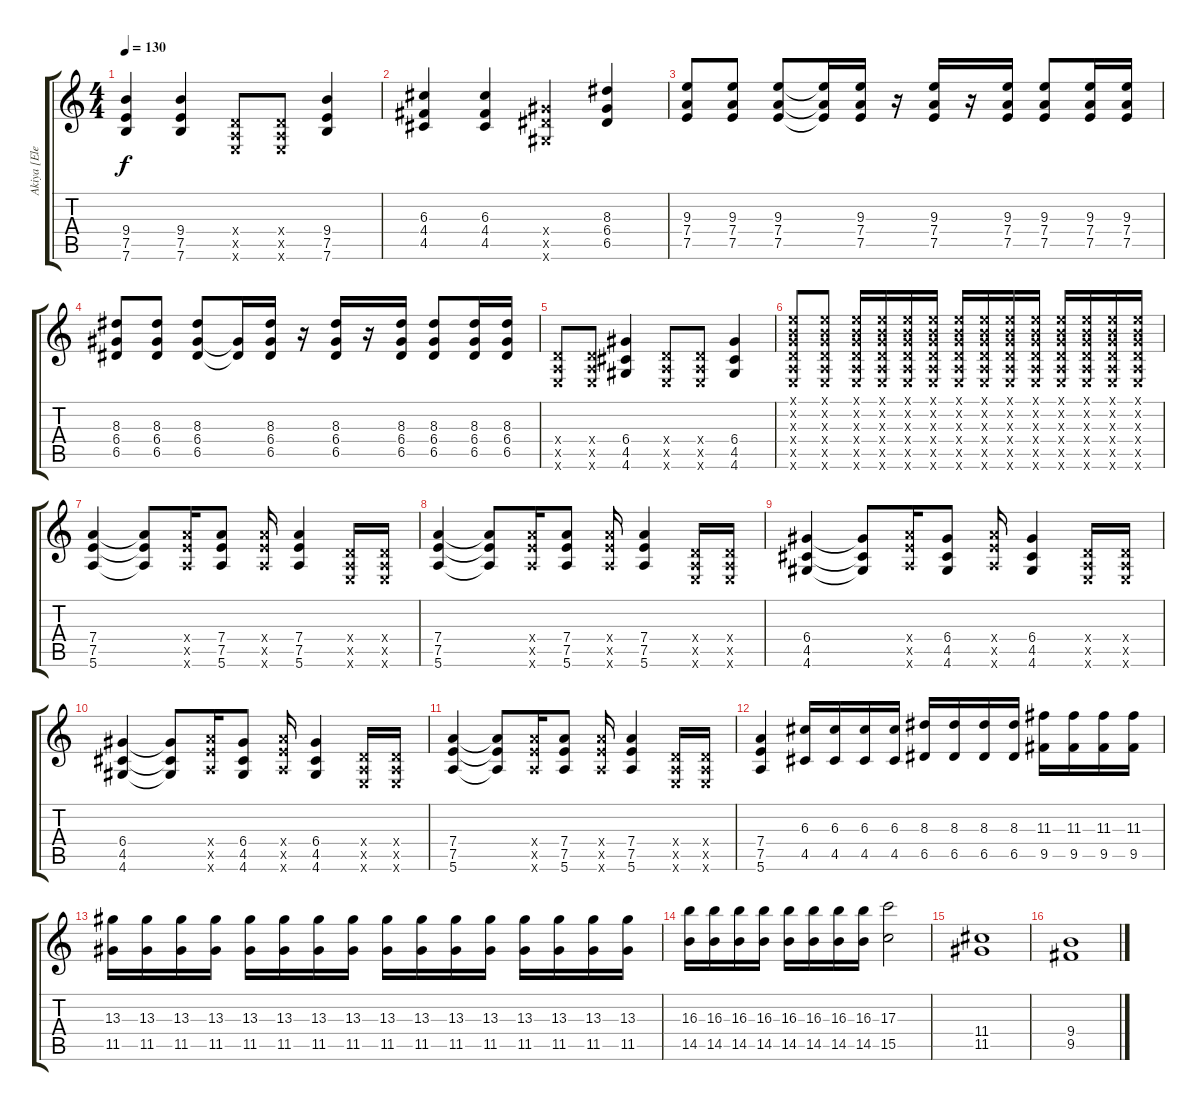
\track ("Akiya [Electric]" "Akiya [Ele") {instrument distortionguitar}
\staff {score tabs}
\tuning (E4 B3 G3 D3 A2 E2) {hide}
\ts (4 4)
\tempo 130
\clef g2
\ks c
(9.4 7.5 7.6).4{dy f} (9.4 7.5 7.6).4 (0.4{x} 0.5{x} 0.6{x}).8 (0.4{x} 0.5{x} 0.6{x}).8 (9.4 7.5 7.6).4 |
(6.3 4.4 4.5).4 (6.3 4.4 4.5).4 (6.4{x} 6.5{x} 4.6{x}).4 (8.3 6.4 6.5).4 |
(9.3 7.4 7.5).8 (9.3 7.4 7.5).8 (9.3 7.4 7.5).8 (9.3{t} 7.4{t} 7.5{t}).16 (9.3 7.4 7.5).16 r.16 (9.3 7.4 7.5).16 r.16 (9.3 7.4 7.5).16 (9.3 7.4 7.5).8 (9.3 7.4 7.5).16 (9.3 7.4 7.5).16 |
(8.3 6.4 6.5).8 (8.3 6.4 6.5).8 (8.3 6.4 6.5).8 (6.4{t} 6.5{t}).16 (8.3 6.4 6.5).16 r.16 (8.3 6.4 6.5).16 r.16 (8.3 6.4 6.5).16 (8.3 6.4 6.5).8 (8.3 6.4 6.5).16 (8.3 6.4 6.5).16 |
(0.4{x} 0.5{x} 0.6{x}).8 (0.4{x} 0.5{x} 0.6{x}).8 (6.4 4.5 4.6).4 (0.4{x} 0.5{x} 0.6{x}).8 (0.4{x} 0.5{x} 0.6{x}).8 (6.4 4.5 4.6).4 |
(0.1{x} 0.2{x} 0.3{x} 0.4{x} 0.5{x} 0.6{x}).8 (0.1{x} 0.2{x} 0.3{x} 0.4{x} 0.5{x} 0.6{x}).8 (0.1{x} 0.2{x} 0.3{x} 0.4{x} 0.5{x} 0.6{x}).16 (0.1{x} 0.2{x} 0.3{x} 0.4{x} 0.5{x} 0.6{x}).16 (0.1{x} 0.2{x} 0.3{x} 0.4{x} 0.5{x} 0.6{x}).16 (0.1{x} 0.2{x} 0.3{x} 0.4{x} 0.5{x} 0.6{x}).16 (0.1{x} 0.2{x} 0.3{x} 0.4{x} 0.5{x} 0.6{x}).16 (0.1{x} 0.2{x} 0.3{x} 0.4{x} 0.5{x} 0.6{x}).16 (0.1{x} 0.2{x} 0.3{x} 0.4{x} 0.5{x} 0.6{x}).16 (0.1{x} 0.2{x} 0.3{x} 0.4{x} 0.5{x} 0.6{x}).16 (0.1{x} 0.2{x} 0.3{x} 0.4{x} 0.5{x} 0.6{x}).16 (0.1{x} 0.2{x} 0.3{x} 0.4{x} 0.5{x} 0.6{x}).16 (0.1{x} 0.2{x} 0.3{x} 0.4{x} 0.5{x} 0.6{x}).16 (0.1{x} 0.2{x} 0.3{x} 0.4{x} 0.5{x} 0.6{x}).16 |
(7.4 7.5 5.6).4 (7.4{t} 7.5{t} 5.6{t}).8 (7.4{x} 7.5{x} 5.6{x}).16 (7.4 7.5 5.6).8 (7.4{x} 7.5{x} 5.6{x}).16 (7.4 7.5 5.6).4 (0.4{x} 0.5{x} 0.6{x}).16 (0.4{x} 0.5{x} 0.6{x}).16 |
(7.4 7.5 5.6).4 (7.4{t} 7.5{t} 5.6{t}).8 (7.4{x} 7.5{x} 5.6{x}).16 (7.4 7.5 5.6).8 (7.4{x} 7.5{x} 5.6{x}).16 (7.4 7.5 5.6).4 (0.4{x} 0.5{x} 0.6{x}).16 (0.4{x} 0.5{x} 0.6{x}).16 |
(6.4 4.5 4.6).4 (6.4{t} 4.5{t} 4.6{t}).8 (7.4{x} 7.5{x} 5.6{x}).16 (6.4 4.5 4.6).8 (7.4{x} 7.5{x} 5.6{x}).16 (6.4 4.5 4.6).4 (0.4{x} 0.5{x} 0.6{x}).16 (0.4{x} 0.5{x} 0.6{x}).16 |
(6.4 4.5 4.6).4 (6.4{t} 4.5{t} 4.6{t}).8 (7.4{x} 7.5{x} 5.6{x}).16 (6.4 4.5 4.6).8 (7.4{x} 7.5{x} 5.6{x}).16 (6.4 4.5 4.6).4 (0.4{x} 0.5{x} 0.6{x}).16 (0.4{x} 0.5{x} 0.6{x}).16 |
(7.4 7.5 5.6).4 (7.4{t} 7.5{t} 5.6{t}).8 (7.4{x} 7.5{x} 5.6{x}).16 (7.4 7.5 5.6).8 (7.4{x} 7.5{x} 5.6{x}).16 (7.4 7.5 5.6).4 (0.4{x} 0.5{x} 0.6{x}).16 (0.4{x} 0.5{x} 0.6{x}).16 |
(7.4 7.5 5.6).4 (6.3 4.5).16 (6.3 4.5).16 (6.3 4.5).16 (6.3 4.5).16 (8.3 6.5).16 (8.3 6.5).16 (8.3 6.5).16 (8.3 6.5).16 (11.3 9.5).16 (11.3 9.5).16 (11.3 9.5).16 (11.3 9.5).16 |
(13.3 11.5).16 (13.3 11.5).16 (13.3 11.5).16 (13.3 11.5).16 (13.3 11.5).16 (13.3 11.5).16 (13.3 11.5).16 (13.3 11.5).16 (13.3 11.5).16 (13.3 11.5).16 (13.3 11.5).16 (13.3 11.5).16 (13.3 11.5).16 (13.3 11.5).16 (13.3 11.5).16 (13.3 11.5).16 |
(16.3 14.5).16 (16.3 14.5).16 (16.3 14.5).16 (16.3 14.5).16 (16.3 14.5).16 (16.3 14.5).16 (16.3 14.5).16 (16.3 14.5).16 (17.3 15.5).2 |
(11.4 11.5).1 |
(9.4 9.5).1
